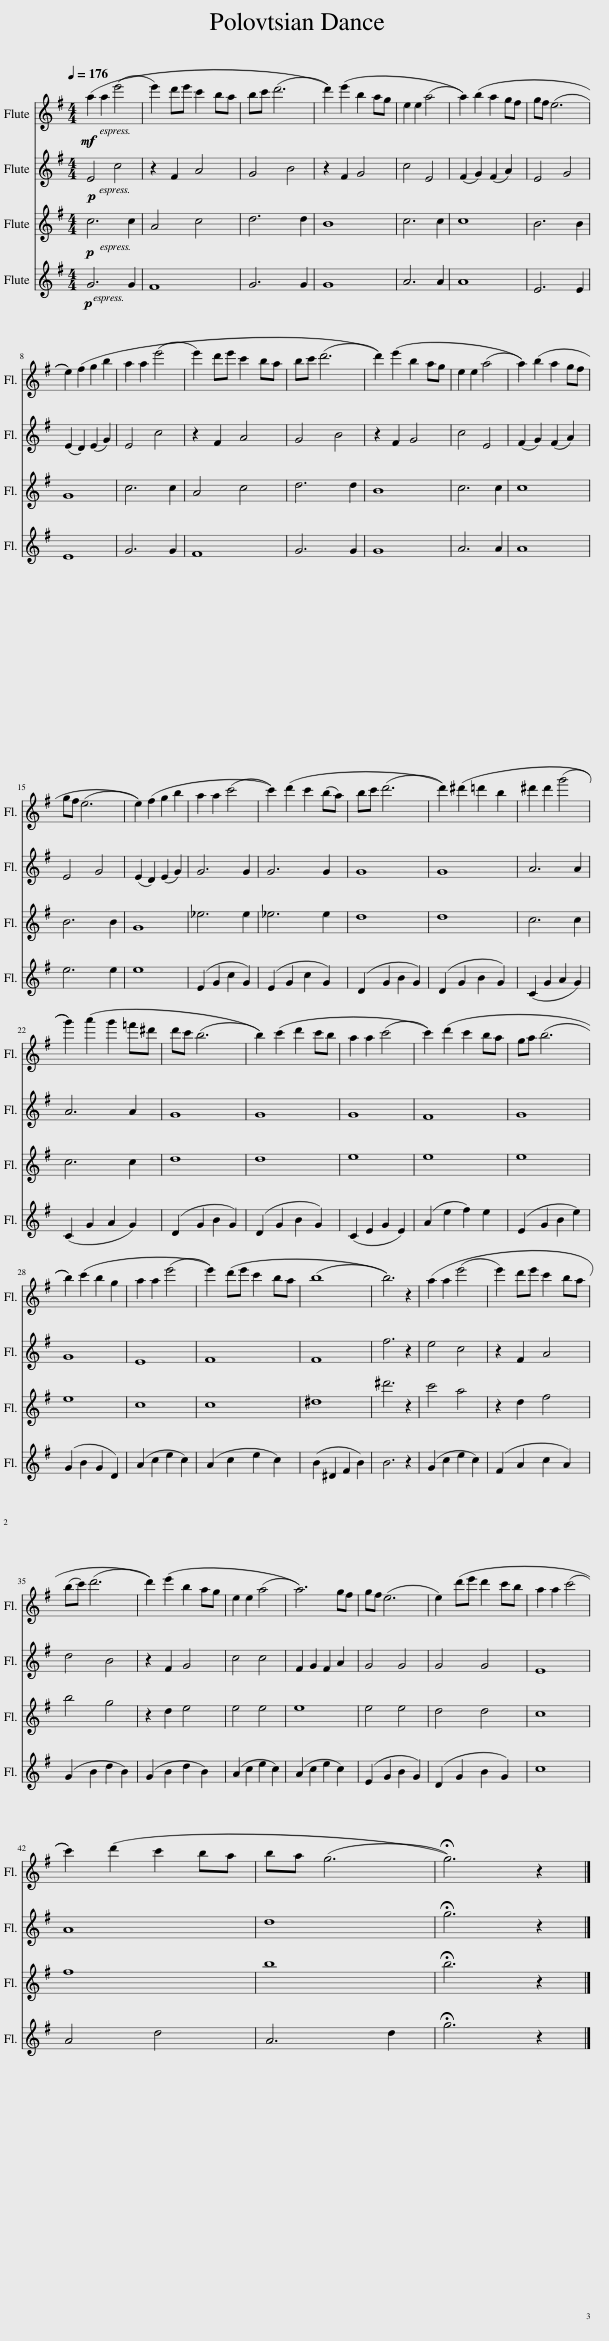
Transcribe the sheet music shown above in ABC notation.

X:1
%%score 1 2 3 4
L:1/8
Q:1/4=176
M:4/4
I:linebreak $
K:G
V:1 treble
V:2 treble
V:3 treble
V:4 treble
V:1
!mf! (a2 a2 (e'4 | e'2) d'e' c'2 ba | bc' (d'6 | d'2)) (e'2 b2 ag | e2 e2 (a4 | %5
 a2)) (b2 a2 gf | gf (e6 |$ e2)) (f2 g2 b2 | a2 a2 (e'4 | e'2) d'e' c'2 ba | %10
 bc' (d'6 | d'2)) (e'2 b2 ag | e2 e2 (a4 | a2)) (b2 a2 gf |$ gf (e6 | %15
 e2)) (f2 g2 b2 | a2 a2 (c'4 | c'2)) (d'2 c'2 (ba) | bc' (d'6 | d'2)) (^d'2 =d'2 b2 | %20
 ^d'2 d'2 (g'4 |$ g'2)) (a'2 g'2 =f'^d' | d'c' (b6 | b2)) (c'2 d'2 c'b | a2 a2 (c'4 | %25
 c'2)) (d'2 c'2 ba | ga (b6 |$ b2)) (c'2 b2 g2 | a2 a2 (e'4 | e'2)) (d'e' c'2 ba | %30
 (b8 | b6)) z2 | (a2 a2 (e'4 | e'2) d'e' c'2 ba |$ (bc') (d'6 | %35
 d'2)) (e'2 b2 ag | e2 e2 (a4 | a6)) gf | gf (e6 | e2) (d'e' d'2 c'b | %40
 a2 a2 (c'4 |$ c'2)) (d'2 c'2 ba | ba (g6 | !fermata!g6)) z2 |] %44
V:2
!p! E4 c4 | z2 F2 A4 | G4 B4 | z2 F2 G4 | c4 E4 | %5
 (F2 G2) (F2 A2) | E4 G4 |$ (E2 D2) (E2 G2) | E4 c4 | z2 F2 A4 | %10
 G4 B4 | z2 F2 G4 | c4 E4 | (F2 G2) (F2 A2) |$ E4 G4 | %15
 (E2 D2) (E2 G2) | G6 G2 | G6 G2 | G8 | G8 | %20
 A6 A2 |$ A6 A2 | G8 | G8 | G8 | %25
 F8 | G8 |$ G8 | E8 | F8 | %30
 F8 | f6 z2 | e4 c4 | z2 F2 A4 |$ d4 B4 | %35
 z2 F2 G4 | c4 c4 | F2 G2 F2 A2 | G4 G4 | G4 G4 | %40
 E8 |$ A8 | d8 | !fermata!g6 z2 |] %44
V:3
!p! c6 c2 | A4 c4 | d6 d2 | B8 | c6 c2 | %5
 c8 | B6 B2 |$ G8 | c6 c2 | A4 c4 | %10
 d6 d2 | B8 | c6 c2 | c8 |$ B6 B2 | %15
 G8 | _e6 e2 | _e6 e2 | d8 | d8 | %20
 c6 c2 |$ c6 c2 | d8 | d8 | e8 | %25
 e8 | e8 |$ e8 | c8 | c8 | %30
 ^d8 | ^d'6 z2 | c'4 a4 | z2 d2 f4 |$ b4 g4 | %35
 z2 d2 e4 | e4 e4 | e8 | e4 e4 | d4 d4 | %40
 c8 |$ f8 | b8 | !fermata!b6 z2 |] %44
V:4
!p! G6 G2 | F8 | G6 G2 | G8 | A6 A2 | %5
 A8 | E6 E2 |$ E8 | G6 G2 | F8 | %10
 G6 G2 | G8 | A6 A2 | A8 |$ e6 e2 | %15
 e8 | (E2 G2 c2 G2) | (E2 G2 c2 G2) | (D2 G2 B2 G2) | (D2 G2 B2 G2) | %20
 (C2 G2 A2 G2) |$ (C2 G2 A2 G2) | (D2 G2 B2 G2) | (D2 G2 B2 G2) | (C2 E2 G2 E2) | %25
 (A2 e2 f2) e2 | (E2 G2 B2 e2) |$ (G2 B2 G2 D2) | (A2 c2 e2 c2) | (A2 c2 e2 c2) | %30
 (B2 ^D2 F2 B2) | B6 z2 | (G2 c2 e2 c2) | (F2 A2 c2 A2) |$ (G2 B2 d2 B2) | %35
 (G2 B2 d2 B2) | (A2 c2 e2 c2) | (A2 c2 e2 c2) | (E2 G2 B2 G2) | (D2 G2 B2 G2) | %40
 c8 |$ A4 d4 | A6 d2 | !fermata!g6 z2 |] %44
